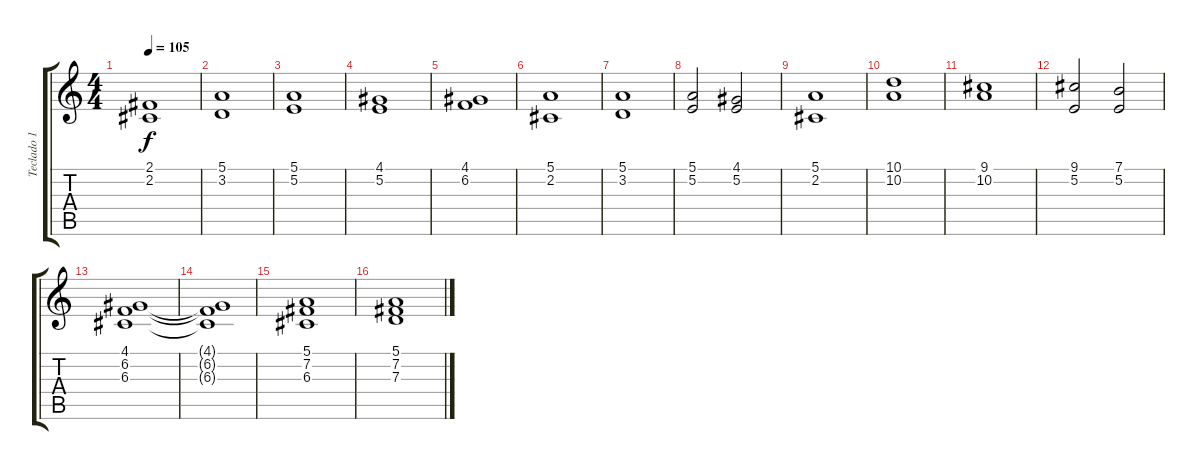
\track ("Teclado 1" "Teclado 1") {instrument lead2sawtooth}
\staff {score tabs}
\tuning (E4 B3 G3 D3 A2 E2) {hide}
\ts (4 4)
\tempo 105
\clef g2
\ks c
(2.1 2.2).1{dy f} |
(5.1 3.2).1 |
(5.1 5.2).1 |
(4.1 5.2).1 |
(4.1 6.2).1 |
(5.1 2.2).1{volume 14} |
(5.1 3.2).1 |
(5.1 5.2).2 (4.1 5.2).2 |
(5.1 2.2).1 |
(10.1 10.2).1 |
(9.1 10.2).1 |
(9.1 5.2).2 (7.1 5.2).2 |
(4.1 6.2 6.3).1{volume 10} |
(4.1{t} 6.2{t} 6.3{t}).1 |
(5.1 7.2 6.3).1 |
(5.1 7.2 7.3).1
